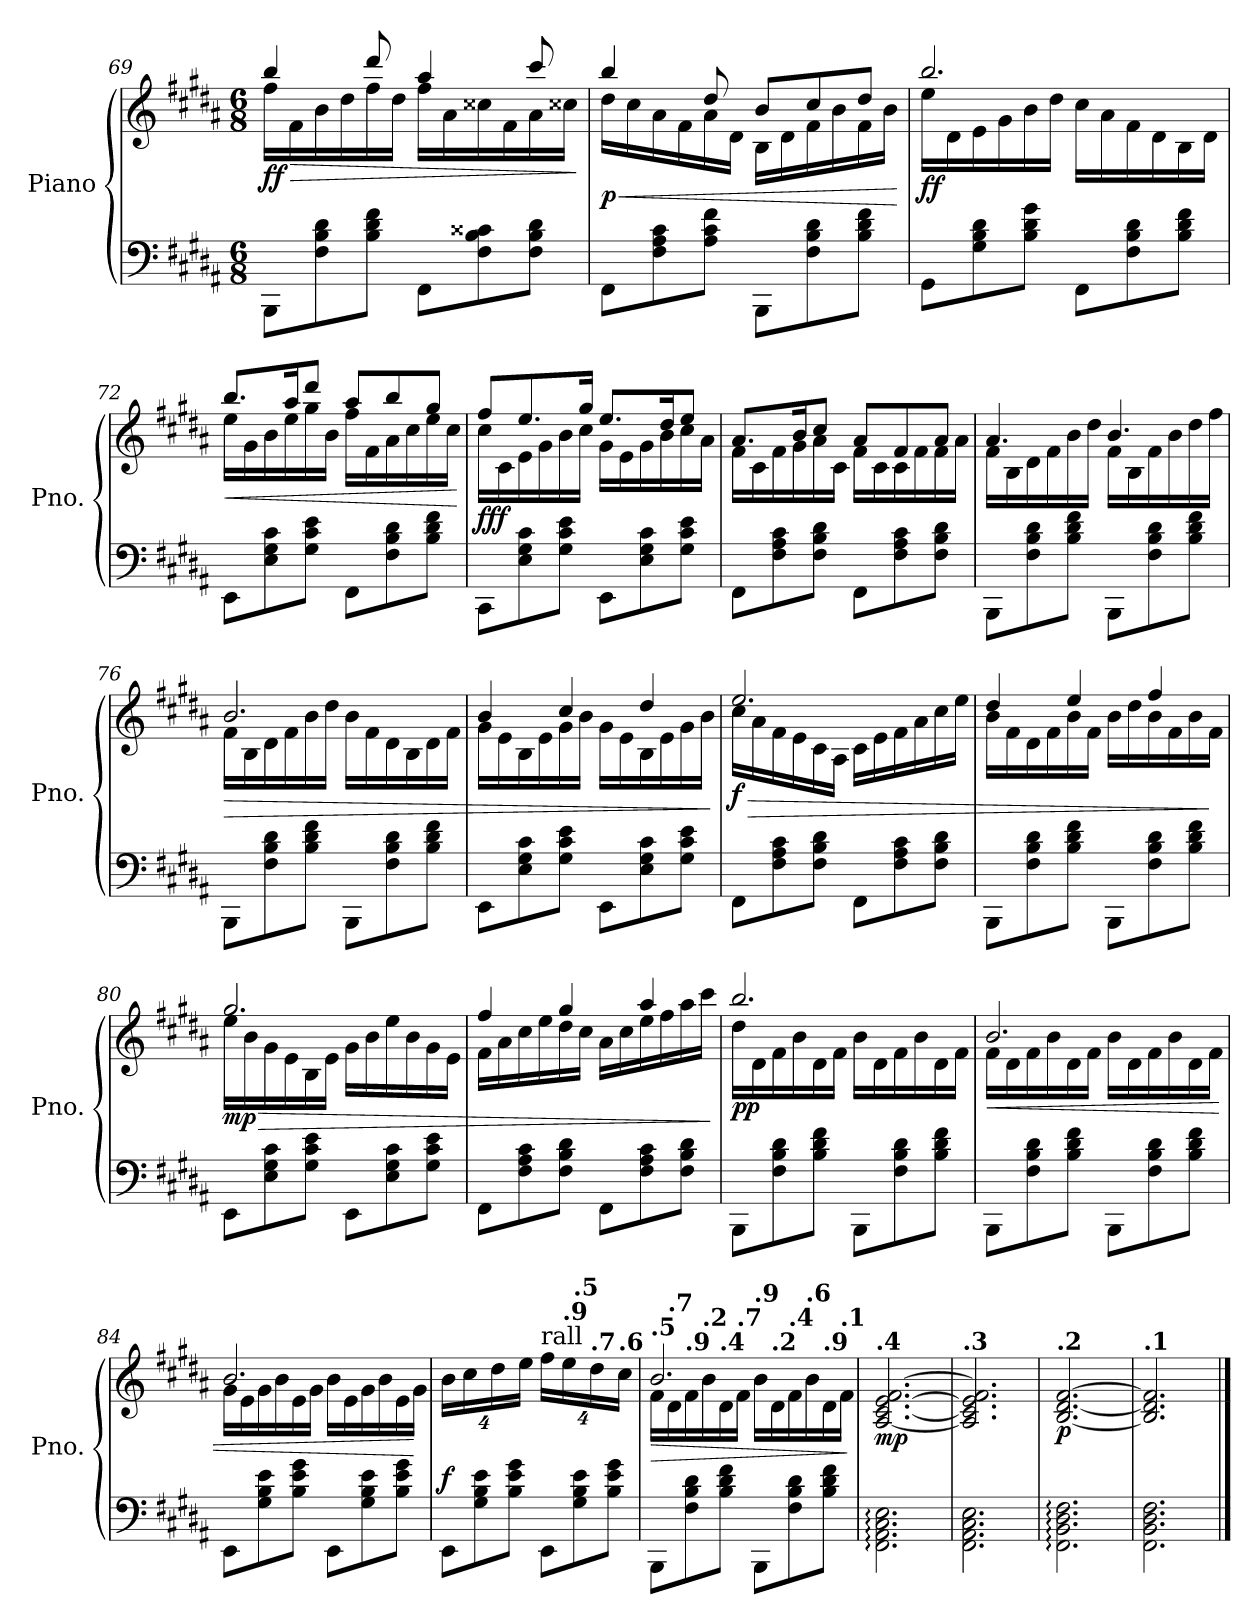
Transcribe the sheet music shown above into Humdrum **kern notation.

**kern	**kern	**dynam
*part1	*part1	*part1
*staff2	*staff1	*staff1/2
*I"Piano	*	*
*I'Pno.	*	*
*clefF4	*clefG2	*
*k[f#c#g#d#a#]	*k[f#c#g#d#a#]	*
*M6/8	*M6/8	*
=69	=69	=69
!	!	!LO:HP:b
*	*^	*
!	!	!	!LO:DY:n=1:b
8BBB\L	4bb/	16ff#\LL	> ff
.	.	16f#\	.
8F#\ 8B\ 8d#\	.	16b\	.
.	.	16dd#\	.
8B\ 8d#\ 8f#\J	8ddd#/	16ff#\	.
.	.	16dd#\JJ	.
8FF#\L	4aa#/	16ff#\LL	.
.	.	16a#\	.
8F#\ 8B\ 8c##X\	.	16cc##X\	.
.	.	16f#\	.
8F#\ 8B\ 8d#\J	8ccc#/	16a#\	.
.	.	16cc##X\JJ	.
*	*v	*v	*
.	.	]
!!LO:PB:g=z
=70	=70	=70
!	!	!LO:HP:b
*	*^	*
!	!	!	!LO:DY:n=1:b
8FF#\L	4bb/	16dd#\LL	< p
.	.	16cc#\	.
8F#\ 8A#\ 8c#\	.	16a#\	.
.	.	16f#\	.
8A#\ 8c#\ 8f#\J	8dd#/	16a#\	.
.	.	16d#\JJ	.
8BBB\L	8b/L	16B\LL	.
.	.	16d#\	.
8F#\ 8B\ 8d#\	8cc#/	16f#\	.
.	.	16b\	.
8B\ 8d#\ 8f#\J	8dd#/J	16f#\	.
.	.	16b\JJ	.
*	*v	*v	*
.	.	[
=71	=71	=71
*	*^	*
!	!	!	!LO:DY:b
8GG#\L	2.bb/	16ee\LL	ff
.	.	16d#\	.
8G#\ 8B\ 8d#\	.	16e\	.
.	.	16g#\	.
8B\ 8d#\ 8g#\J	.	16b\	.
.	.	16dd#\JJ	.
8FF#\L	.	16cc#\LL	.
.	.	16a#\	.
8F#\ 8B\ 8d#\	.	16f#\	.
.	.	16d#\	.
8B\ 8d#\ 8f#\J	.	16B\	.
.	.	16d#\JJ	.
=72	=72	=72	=72
!	!	!	!LO:HP:b
8EE\L	8.bb/L	16ee\LL	<
.	.	16g#\	.
8E\ 8G#\ 8c#\	.	16b\	.
.	16aa#/K	16ee\	.
8G#\ 8c#\ 8e\J	8ddd#/J	16gg#\	.
.	.	16b\JJ	.
8FF#\L	8aa#/L	16ff#\LL	.
.	.	16f#\	.
8F#\ 8B\ 8d#\	8bb/	16a#\	.
.	.	16cc#\	.
8B\ 8d#\ 8f#\J	8gg#/J	16ee\	.
.	.	16cc#\JJ	.
*	*v	*v	*
.	.	[
!!LO:LB:g=z
=73	=73	=73
*	*^	*
!	!	!	!LO:DY:b
8CC#\L	8ff#/L	16cc#\LL	fff
.	.	16c#\	.
8E\ 8G#\ 8c#\	8.ee/	16e\	.
.	.	16g#\	.
8G#\ 8c#\ 8e\J	.	16b\	.
.	16gg#/Jk	16cc#\JJ	.
8EE\L	8.ee/L	16g#\LL	.
.	.	16e\	.
8E\ 8G#\ 8c#\	.	16g#\	.
.	16dd#/K	16b\	.
8G#\ 8c#\ 8e\J	8ee/J	16cc#\	.
.	.	16a#\JJ	.
=74	=74	=74	=74
8FF#\L	8.a#/L	16f#\LL	.
.	.	16c#\	.
8F#\ 8A#\ 8c#\	.	16f#\	.
.	16b/K	16g#\	.
8F#\ 8B\ 8d#\J	8cc#/J	16a#\	.
.	.	16c#\JJ	.
8FF#\L	8a#/L	16f#\LL	.
.	.	16c#\	.
8F#\ 8A#\ 8c#\	8f#/	16c#\	.
.	.	16f#\	.
8F#\ 8B\ 8d#\J	8a#/J	16f#\	.
.	.	16a#\JJ	.
=75	=75	=75	=75
8BBB\L	4.a#/	16f#\LL	.
.	.	16B\	.
8F#\ 8B\ 8d#\	.	16d#\	.
.	.	16f#\	.
8B\ 8d#\ 8f#\J	.	16b\	.
.	.	16dd#\JJ	.
8BBB\L	4.b/	16f#\LL	.
.	.	16B\	.
8F#\ 8B\ 8d#\	.	16f#\	.
.	.	16b\	.
8B\ 8d#\ 8f#\J	.	16dd#\	.
.	.	16ff#\JJ	.
!!LO:LB:g=z	!!
=76	=76	=76	=76
!	!	!	!LO:HP:b
8BBB\L	2.b/	16f#\LL	>
.	.	16B\	.
8F#\ 8B\ 8d#\	.	16d#\	.
.	.	16f#\	.
8B\ 8d#\ 8f#\J	.	16b\	.
.	.	16dd#\JJ	.
8BBB\L	.	16b\LL	.
.	.	16f#\	.
8F#\ 8B\ 8d#\	.	16d#\	.
.	.	16B\	.
8B\ 8d#\ 8f#\J	.	16d#\	.
.	.	16f#\JJ	.
=77	=77	=77	=77
8EE\L	4b/	16g#\LL	.
.	.	16e\	.
8E\ 8G#\ 8c#\	.	16B\	.
.	.	16e\	.
8G#\ 8c#\ 8e\J	4cc#/	16g#\	.
.	.	16b\JJ	.
8EE\L	.	16g#\LL	.
.	.	16e\	.
8E\ 8G#\ 8c#\	4dd#/	16B\	.
.	.	16e\	.
8G#\ 8c#\ 8e\J	.	16g#\	.
.	.	16b\JJ	.
*	*v	*v	*
.	.	]
=78	=78	=78
!	!	!LO:HP:b
*	*^	*
!	!	!	!LO:DY:n=1:b
8FF#\L	2.ee/	16cc#\LL	> f
.	.	16a#\	.
8F#\ 8A#\ 8c#\	.	16f#\	.
.	.	16e\	.
8F#\ 8B\ 8d#\J	.	16c#\	.
.	.	16A#\JJ	.
8FF#\L	.	16c#\LL	.
.	.	16e\	.
8F#\ 8A#\ 8c#\	.	16f#\	.
.	.	16a#\	.
8F#\ 8B\ 8d#\J	.	16cc#\	.
.	.	16ee\JJ	.
!!LO:LB:g=z	!!
=79	=79	=79	=79
8BBB\L	4dd#/	16b\LL	.
.	.	16f#\	.
8F#\ 8B\ 8d#\	.	16d#\	.
.	.	16f#\	.
8B\ 8d#\ 8f#\J	4ee/	16b\	.
.	.	16f#\JJ	.
8BBB\L	.	16b\LL	.
.	.	16dd#\	.
8F#\ 8B\ 8d#\	4ff#/	16b\	.
.	.	16f#\	.
8B\ 8d#\ 8f#\J	.	16b\	.
.	.	16f#\JJ	]
=80	=80	=80	=80
!	!	!	!LO:HP:b
!	!	!	!LO:DY:n=1:b
8EE\L	2.gg#/	16ee\LL	> mp
.	.	16b\	.
8E\ 8G#\ 8c#\	.	16g#\	.
.	.	16e\	.
8G#\ 8c#\ 8e\J	.	16B\	.
.	.	16e\JJ	.
8EE\L	.	16g#\LL	.
.	.	16b\	.
8E\ 8G#\ 8c#\	.	16ee\	.
.	.	16b\	.
8G#\ 8c#\ 8e\J	.	16g#\	.
.	.	16e\JJ	.
=81	=81	=81	=81
8FF#\L	4ff#/	16f#\LL	.
.	.	16a#\	.
8F#\ 8A#\ 8c#\	.	16cc#\	.
.	.	16ee\	.
8F#\ 8B\ 8d#\J	4gg#/	16dd#\	.
.	.	16cc#\JJ	.
8FF#\L	.	16a#\LL	.
.	.	16cc#\	.
8F#\ 8A#\ 8c#\	4aa#/	16ee\	.
.	.	16ff#\	.
8F#\ 8B\ 8d#\J	.	16aa#\	.
.	.	16ccc#\JJ	.
*	*v	*v	*
.	.	]
!!LO:LB:g=z
=82	=82	=82
*	*^	*
!	!	!	!LO:DY:b
8BBB\L	2.bb/	16dd#\LL	pp
.	.	16d#\	.
8F#\ 8B\ 8d#\	.	16f#\	.
.	.	16b\	.
8B\ 8d#\ 8f#\J	.	16d#\	.
.	.	16f#\JJ	.
8BBB\L	.	16b\LL	.
.	.	16d#\	.
8F#\ 8B\ 8d#\	.	16f#\	.
.	.	16b\	.
8B\ 8d#\ 8f#\J	.	16d#\	.
.	.	16f#\JJ	.
=83	=83	=83	=83
!	!	!	!LO:HP:b
8BBB\L	2.b/	16f#\LL	<
.	.	16d#\	.
8F#\ 8B\ 8d#\	.	16f#\	.
.	.	16b\	.
8B\ 8d#\ 8f#\J	.	16d#\	.
.	.	16f#\JJ	.
8BBB\L	.	16b\LL	.
.	.	16d#\	.
8F#\ 8B\ 8d#\	.	16f#\	.
.	.	16b\	.
8B\ 8d#\ 8f#\J	.	16d#\	.
.	.	16f#\JJ	.
=84	=84	=84	=84
8EE\L	2.b/	16g#\LL	.
.	.	16e\	.
8G#\ 8B\ 8e\	.	16g#\	.
.	.	16b\	.
8B\ 8e\ 8g#\J	.	16e\	.
.	.	16g#\JJ	.
8EE\L	.	16b\LL	.
.	.	16e\	.
8G#\ 8B\ 8e\	.	16g#\	.
.	.	16b\	.
8B\ 8e\ 8g#\J	.	16e\	.
.	.	16g#\JJ	[
!!LO:PB:g=z	!!
=85	=85	=85	=85
*	*Xbrackettup	*	*
!	!	!	!LO:DY:a=2
8EE\L	32%3b\L	2ryy	f
.	32%3cc#\	.	.
8G#\ 8B\ 8e\	.	.	.
.	32%3dd#\	.	.
8B\ 8e\ 8g#\J	.	.	.
.	32%3ee\J	.	.
*	*MM110	*	*
!	!LO:TX:a:t=rall	!	!
8EE\L	32%3ff#\L	.	.
*	*MM108	*	*
!	!LO:TX:a:B:t=.9	!	!
.	32%3ee\	.	.
*	*MM108	*	*
!	!	!LO:TX:a:B:t=.5	!
8G#\ 8B\ 8e\	.	4ryy	.
*	*MM107	*	*
!	!LO:TX:a:B:t=.7	!	!
.	32%3dd#\	.	.
*	*MM107	*	*
8B\ 8e\ 8g#\J	.	.	.
*	*MM106	*	*
!	!LO:TX:a:B:t=.6	!	!
.	32%3cc#\J	.	.
=86	=86	=86	=86
*	*MM105	*	*
!	!LO:TX:a:B:t=.5	!	!
!	!	!	!LO:HP:b
8BBB\L	2.b/	16f#\LL	>
*	*MM104	*	*
!	!	!LO:TX:a:B:t=.7	!
.	.	16d#\	.
*	*MM103	*	*
!	!	!LO:TX:a:B:t=.9	!
8F#\ 8B\ 8d#\	.	16f#\	.
*	*MM103	*	*
!	!	!LO:TX:a:B:t=.2	!
.	.	16b\	.
*	*MM102	*	*
!	!	!LO:TX:a:B:t=.4	!
8B\ 8d#\ 8f#\J	.	16d#\	.
*	*MM101	*	*
!	!	!LO:TX:a:B:t=.7	!
.	.	16f#\JJ	.
*	*MM100	*	*
!	!	!LO:TX:a:B:t=.9	!
8BBB\L	.	16b\LL	.
*	*MM100	*	*
!	!	!LO:TX:a:B:t=.2	!
.	.	16d#\	.
*	*MM99	*	*
!	!	!LO:TX:a:B:t=.4	!
8F#\ 8B\ 8d#\	.	16f#\	.
*	*MM98	*	*
!	!	!LO:TX:a:B:t=.6	!
.	.	16b\	.
*	*MM97	*	*
!	!	!LO:TX:a:B:t=.9	!
8B\ 8d#\ 8f#\J	.	16d#\	.
*	*MM97	*	*
!	!	!LO:TX:a:B:t=.1	!
.	.	16f#\JJ	.
*	*v	*v	*
.	.	]
=87	=87	=87
*	*MM96	*
!	!LO:TX:a:B:t=.4	!
!	!	!LO:DY:b
[2.FF#\: [2.AA#\: [2.C#\: [2.E\: [2.A#\yy: [2.c#\yy: [2.e\yy: [2.f#\yy:	[2.A#/ [2.c#/ [2.e/ [2.f#/	mp
=88	=88	=88
*	*MM87	*
!	!LO:TX:a:B:t=.3	!
2.FF#\] 2.AA#\] 2.C#\] 2.E\] 2.A#\yy] 2.c#\yy] 2.e\yy] 2.f#\yy]	2.A#/] 2.c#/] 2.e/] 2.f#/]	.
=89	=89	=89
*	*MM78	*
!	!LO:TX:a:B:t=.2	!
!	!	!LO:DY:b
[2.FF#\: [2.BB\: [2.D#\: [2.F#\: [2.B\yy: [2.d#\yy: [2.f#\yy:	[2.B/ [2.d#/ [2.f#/	p
=90	=90	=90
*	*MM69	*
!	!LO:TX:a:B:t=.1	!
2.FF#\] 2.BB\] 2.D#\] 2.F#\] 2.B\yy] 2.d#\yy] 2.f#\yy]	2.B/] 2.d#/] 2.f#/]	.
==	==	==
*-	*-	*-
